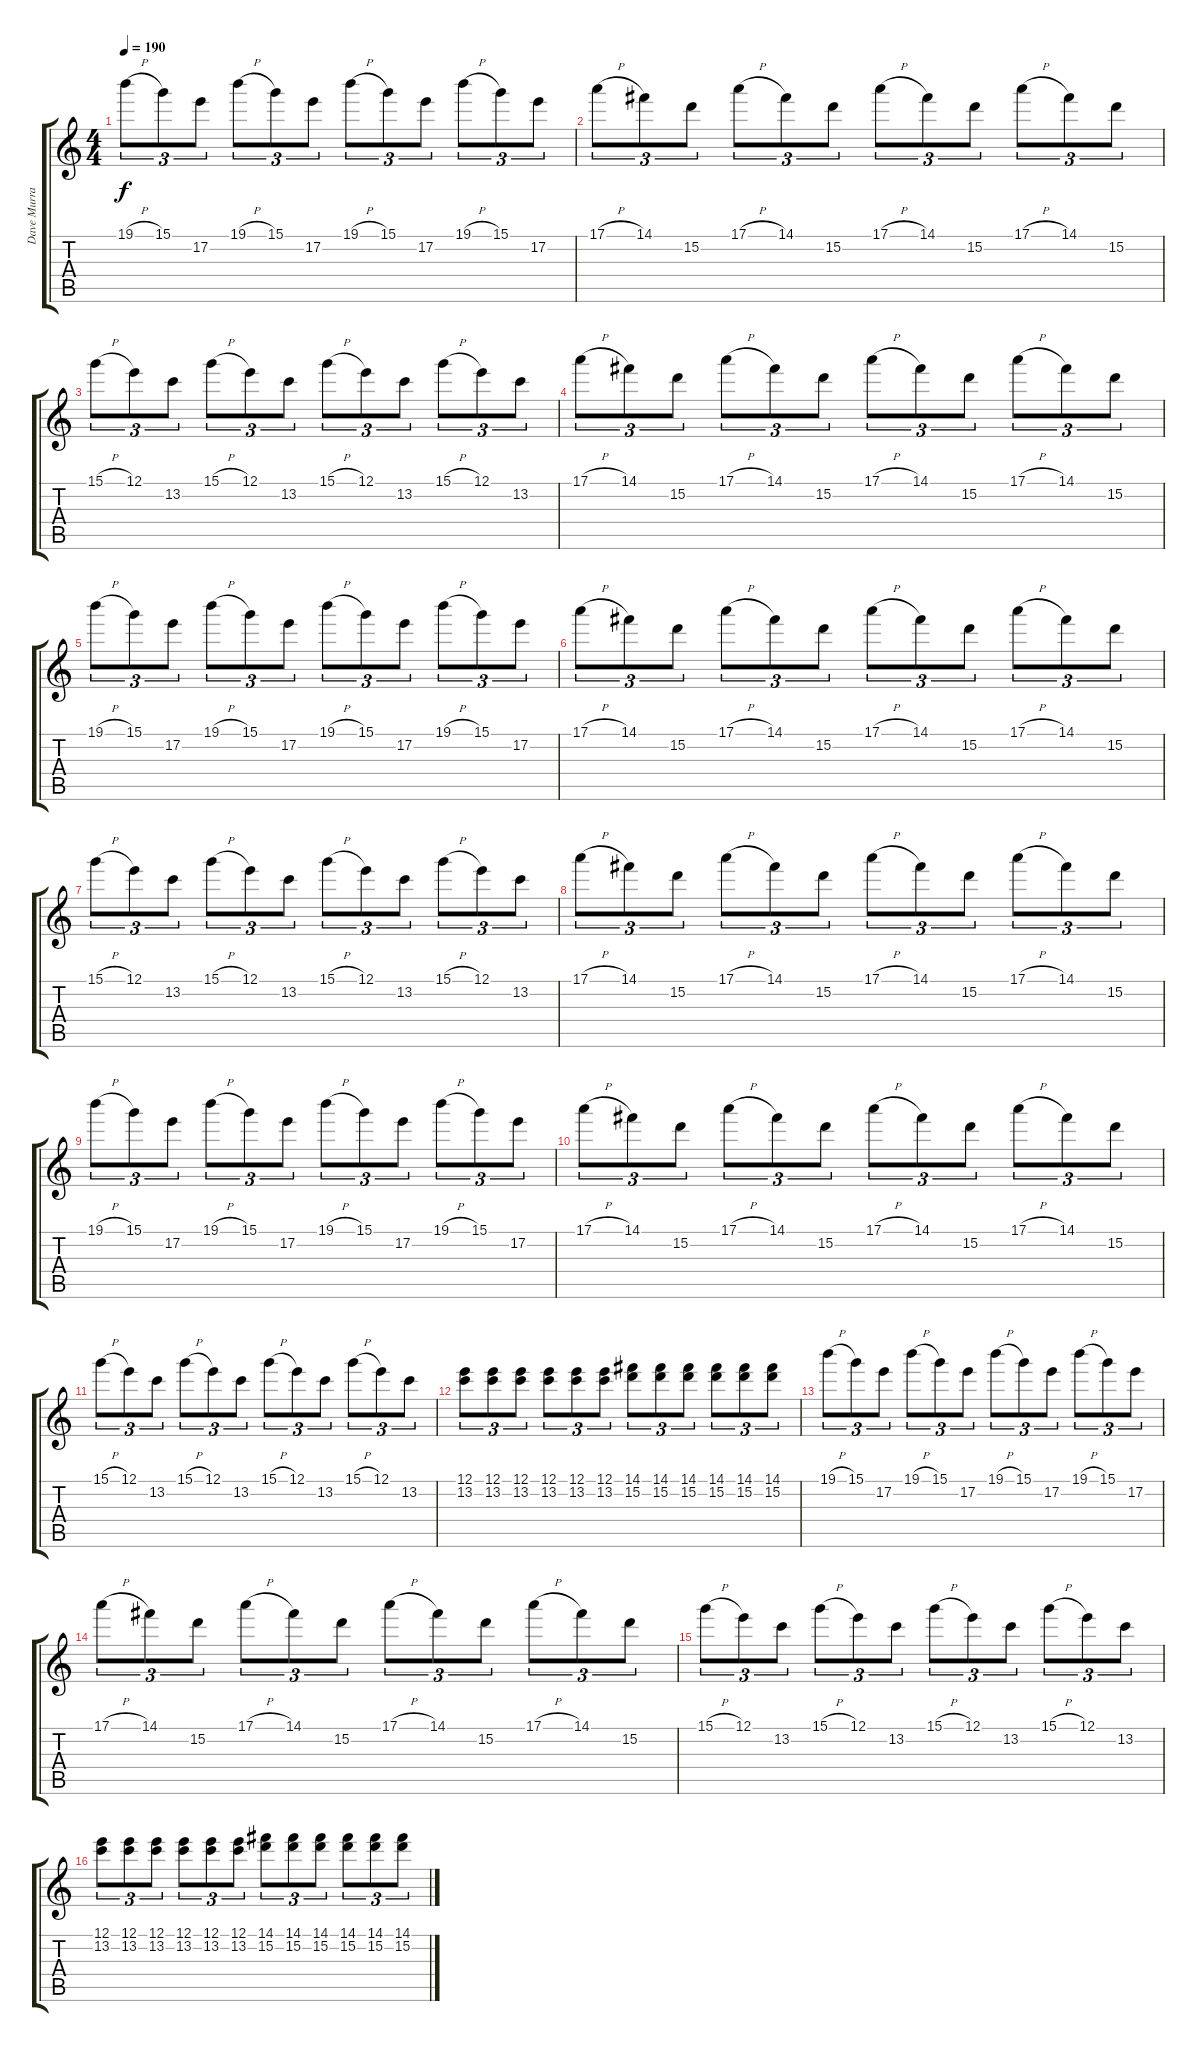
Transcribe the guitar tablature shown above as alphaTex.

\track ("Dave Murray" "Dave Murra") {instrument distortionguitar}
\staff {score tabs}
\tuning (E4 B3 G3 D3 A2 E2) {hide}
\ts (4 4)
\tempo 190
\clef g2
\ks c
19.1{h}.8{tu (3 2) dy f} 15.1.8{tu (3 2)} 17.2.8{tu (3 2)} 19.1{h}.8{tu (3 2)} 15.1.8{tu (3 2)} 17.2.8{tu (3 2)} 19.1{h}.8{tu (3 2)} 15.1.8{tu (3 2)} 17.2.8{tu (3 2)} 19.1{h}.8{tu (3 2)} 15.1.8{tu (3 2)} 17.2.8{tu (3 2)} |
17.1{h}.8{tu (3 2)} 14.1.8{tu (3 2)} 15.2.8{tu (3 2)} 17.1{h}.8{tu (3 2)} 14.1.8{tu (3 2)} 15.2.8{tu (3 2)} 17.1{h}.8{tu (3 2)} 14.1.8{tu (3 2)} 15.2.8{tu (3 2)} 17.1{h}.8{tu (3 2)} 14.1.8{tu (3 2)} 15.2.8{tu (3 2)} |
15.1{h}.8{tu (3 2)} 12.1.8{tu (3 2)} 13.2.8{tu (3 2)} 15.1{h}.8{tu (3 2)} 12.1.8{tu (3 2)} 13.2.8{tu (3 2)} 15.1{h}.8{tu (3 2)} 12.1.8{tu (3 2)} 13.2.8{tu (3 2)} 15.1{h}.8{tu (3 2)} 12.1.8{tu (3 2)} 13.2.8{tu (3 2)} |
17.1{h}.8{tu (3 2)} 14.1.8{tu (3 2)} 15.2.8{tu (3 2)} 17.1{h}.8{tu (3 2)} 14.1.8{tu (3 2)} 15.2.8{tu (3 2)} 17.1{h}.8{tu (3 2)} 14.1.8{tu (3 2)} 15.2.8{tu (3 2)} 17.1{h}.8{tu (3 2)} 14.1.8{tu (3 2)} 15.2.8{tu (3 2)} |
19.1{h}.8{tu (3 2)} 15.1.8{tu (3 2)} 17.2.8{tu (3 2)} 19.1{h}.8{tu (3 2)} 15.1.8{tu (3 2)} 17.2.8{tu (3 2)} 19.1{h}.8{tu (3 2)} 15.1.8{tu (3 2)} 17.2.8{tu (3 2)} 19.1{h}.8{tu (3 2)} 15.1.8{tu (3 2)} 17.2.8{tu (3 2)} |
17.1{h}.8{tu (3 2)} 14.1.8{tu (3 2)} 15.2.8{tu (3 2)} 17.1{h}.8{tu (3 2)} 14.1.8{tu (3 2)} 15.2.8{tu (3 2)} 17.1{h}.8{tu (3 2)} 14.1.8{tu (3 2)} 15.2.8{tu (3 2)} 17.1{h}.8{tu (3 2)} 14.1.8{tu (3 2)} 15.2.8{tu (3 2)} |
15.1{h}.8{tu (3 2)} 12.1.8{tu (3 2)} 13.2.8{tu (3 2)} 15.1{h}.8{tu (3 2)} 12.1.8{tu (3 2)} 13.2.8{tu (3 2)} 15.1{h}.8{tu (3 2)} 12.1.8{tu (3 2)} 13.2.8{tu (3 2)} 15.1{h}.8{tu (3 2)} 12.1.8{tu (3 2)} 13.2.8{tu (3 2)} |
17.1{h}.8{tu (3 2)} 14.1.8{tu (3 2)} 15.2.8{tu (3 2)} 17.1{h}.8{tu (3 2)} 14.1.8{tu (3 2)} 15.2.8{tu (3 2)} 17.1{h}.8{tu (3 2)} 14.1.8{tu (3 2)} 15.2.8{tu (3 2)} 17.1{h}.8{tu (3 2)} 14.1.8{tu (3 2)} 15.2.8{tu (3 2)} |
19.1{h}.8{tu (3 2)} 15.1.8{tu (3 2)} 17.2.8{tu (3 2)} 19.1{h}.8{tu (3 2)} 15.1.8{tu (3 2)} 17.2.8{tu (3 2)} 19.1{h}.8{tu (3 2)} 15.1.8{tu (3 2)} 17.2.8{tu (3 2)} 19.1{h}.8{tu (3 2)} 15.1.8{tu (3 2)} 17.2.8{tu (3 2)} |
17.1{h}.8{tu (3 2)} 14.1.8{tu (3 2)} 15.2.8{tu (3 2)} 17.1{h}.8{tu (3 2)} 14.1.8{tu (3 2)} 15.2.8{tu (3 2)} 17.1{h}.8{tu (3 2)} 14.1.8{tu (3 2)} 15.2.8{tu (3 2)} 17.1{h}.8{tu (3 2)} 14.1.8{tu (3 2)} 15.2.8{tu (3 2)} |
15.1{h}.8{tu (3 2)} 12.1.8{tu (3 2)} 13.2.8{tu (3 2)} 15.1{h}.8{tu (3 2)} 12.1.8{tu (3 2)} 13.2.8{tu (3 2)} 15.1{h}.8{tu (3 2)} 12.1.8{tu (3 2)} 13.2.8{tu (3 2)} 15.1{h}.8{tu (3 2)} 12.1.8{tu (3 2)} 13.2.8{tu (3 2)} |
(12.1 13.2).8{tu (3 2)} (12.1 13.2).8{tu (3 2)} (12.1 13.2).8{tu (3 2)} (12.1 13.2).8{tu (3 2)} (12.1 13.2).8{tu (3 2)} (12.1 13.2).8{tu (3 2)} (14.1 15.2).8{tu (3 2)} (14.1 15.2).8{tu (3 2)} (14.1 15.2).8{tu (3 2)} (14.1 15.2).8{tu (3 2)} (14.1 15.2).8{tu (3 2)} (14.1 15.2).8{tu (3 2)} |
19.1{h}.8{tu (3 2)} 15.1.8{tu (3 2)} 17.2.8{tu (3 2)} 19.1{h}.8{tu (3 2)} 15.1.8{tu (3 2)} 17.2.8{tu (3 2)} 19.1{h}.8{tu (3 2)} 15.1.8{tu (3 2)} 17.2.8{tu (3 2)} 19.1{h}.8{tu (3 2)} 15.1.8{tu (3 2)} 17.2.8{tu (3 2)} |
17.1{h}.8{tu (3 2)} 14.1.8{tu (3 2)} 15.2.8{tu (3 2)} 17.1{h}.8{tu (3 2)} 14.1.8{tu (3 2)} 15.2.8{tu (3 2)} 17.1{h}.8{tu (3 2)} 14.1.8{tu (3 2)} 15.2.8{tu (3 2)} 17.1{h}.8{tu (3 2)} 14.1.8{tu (3 2)} 15.2.8{tu (3 2)} |
15.1{h}.8{tu (3 2)} 12.1.8{tu (3 2)} 13.2.8{tu (3 2)} 15.1{h}.8{tu (3 2)} 12.1.8{tu (3 2)} 13.2.8{tu (3 2)} 15.1{h}.8{tu (3 2)} 12.1.8{tu (3 2)} 13.2.8{tu (3 2)} 15.1{h}.8{tu (3 2)} 12.1.8{tu (3 2)} 13.2.8{tu (3 2)} |
(12.1 13.2).8{tu (3 2)} (12.1 13.2).8{tu (3 2)} (12.1 13.2).8{tu (3 2)} (12.1 13.2).8{tu (3 2)} (12.1 13.2).8{tu (3 2)} (12.1 13.2).8{tu (3 2)} (14.1 15.2).8{tu (3 2)} (14.1 15.2).8{tu (3 2)} (14.1 15.2).8{tu (3 2)} (14.1 15.2).8{tu (3 2)} (14.1 15.2).8{tu (3 2)} (14.1 15.2).8{tu (3 2)}
